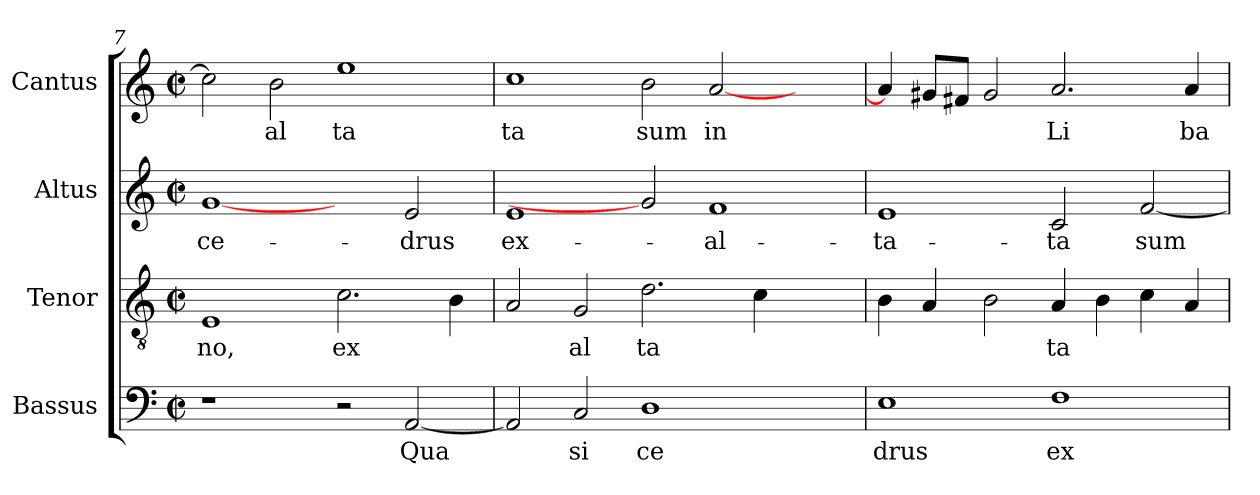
**kern	**text	**kern	**text	**kern	**text	**kern	**text
*part4	*part4	*part3	*part3	*part2	*part2	*part1	*part1
*staff4	*staff4	*staff3	*staff3	*staff2	*staff2	*staff1	*staff1
*I"Bassus	*	*I"Tenor	*	*I"Altus	*	*I"Cantus	*
!!LO:LB:g=z
*clefF4	*	*clefGv2	*	*clefG2	*	*clefG2	*
*k[]	*	*k[]	*	*k[]	*	*k[]	*
*C:	*	*C:	*	*C:	*	*C:	*
*M2/2	*	*M2/2	*	*M2/2	*	*M2/2	*
*met(c|)	*	*met(c|)	*	*met(c|)	*	*met(c|)	*
=7	=7	=7	=7	=7	=7	=7	=7
!	!	!	!LO:LY:b	!	!LO:LY:b:cj	!	!LO:LY:b
1r	.	1E	no,	[1g	ce-	2cc\]	.
!	!	!	!	!	!	!	!LO:LY:b
.	.	.	.	.	.	2b\	al
!	!	!	!LO:LY:b	!	!	!	!LO:LY:b
2r	.	2.c\	ex	2ryy	.	1ee	ta
!	!LO:LY:b	!	!	!	!LO:LY:b:cj	!	!
[<2AA/	Qua	.	.	2e/	-drus	.	.
!	!	!	!LO:LY:b	!	!	!	!
.	.	4B\	.	.	.	.	.
=8	=8	=8	=8	=8	=8	=8	=8
!	!LO:LY:b	!	!LO:LY:b	!	!LO:LY:b:cj	!	!LO:LY:b
2AA/]	.	2A/	.	1e	ex-	1cc	ta
!	!LO:LY:b	!	!LO:LY:b	!	!	!	!
2C/	si	2G/	al	.	.	.	.
!	!LO:LY:b	!	!LO:LY:b	!	!	!	!LO:LY:b
1D	ce	2.d\	ta	2g]	.	2b\	sum
!	!	!	!	!	!LO:LY:b:cj	!	!LO:LY:b
.	.	.	.	1f	-al-	[<2a/	in
!	!	!	!LO:LY:b	!	!	!	!
.	.	4c\	.	.	.	.	.
2ryy	.	2ryy	.	.	.	2ryy	.
=9	=9	=9	=9	=9	=9	=9	=9
!	!LO:LY:b	!	!LO:LY:b	!	!LO:LY:b:cj	!	!LO:LY:b
1E	drus	4B\	.	1e	-ta-	4a/]	.
!	!	!	!LO:LY:b	!	!	!	!LO:LY:b
.	.	4A/	.	.	.	8g#/L	.
!	!	!	!	!	!	!	!LO:LY:b
.	.	.	.	.	.	8f#/J	.
!	!	!	!LO:LY:b	!	!	!	!LO:LY:b
.	.	2B\	.	.	.	2g#/	.
!	!LO:LY:b	!	!LO:LY:b	!	!LO:LY:b:cj	!	!LO:LY:b
1F	ex	4A/	ta	2c/	-ta	2.a/	Li
!	!	!	!LO:LY:b	!	!	!	!
.	.	4B\	.	.	.	.	.
!	!	!	!LO:LY:b	!	!LO:LY:b:cj	!	!
.	.	4c\	.	[<2f/	sum	.	.
!	!	!	!LO:LY:b	!	!	!	!LO:LY:b
.	.	4A/	.	.	.	4a/	ba
=	=	=	=	=	=	=	=
*-	*-	*-	*-	*-	*-	*-	*-
